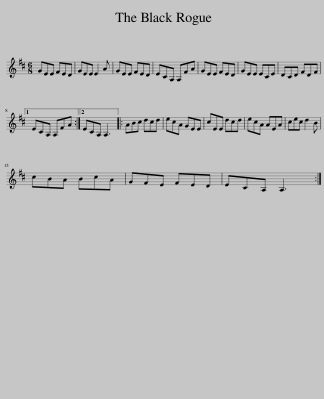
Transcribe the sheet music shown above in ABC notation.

X:1
L:1/8
M:6/8
I:linebreak $
K:D
V:1 treble
V:1
 GEE FED | GEE E2 A | GEE FED | ECA, A,FA | GEE FED | %5
 GEE ECE | DCD FDF |1$ ECA, A,FA :|2 ECA, A,3 |: ABc dcd | %10
 ecA GEE | cEE dcd | ecA AEA | cec d2 B |$ cBA BcA | %15
 GFE FED | ECA, A,3 :| %17
